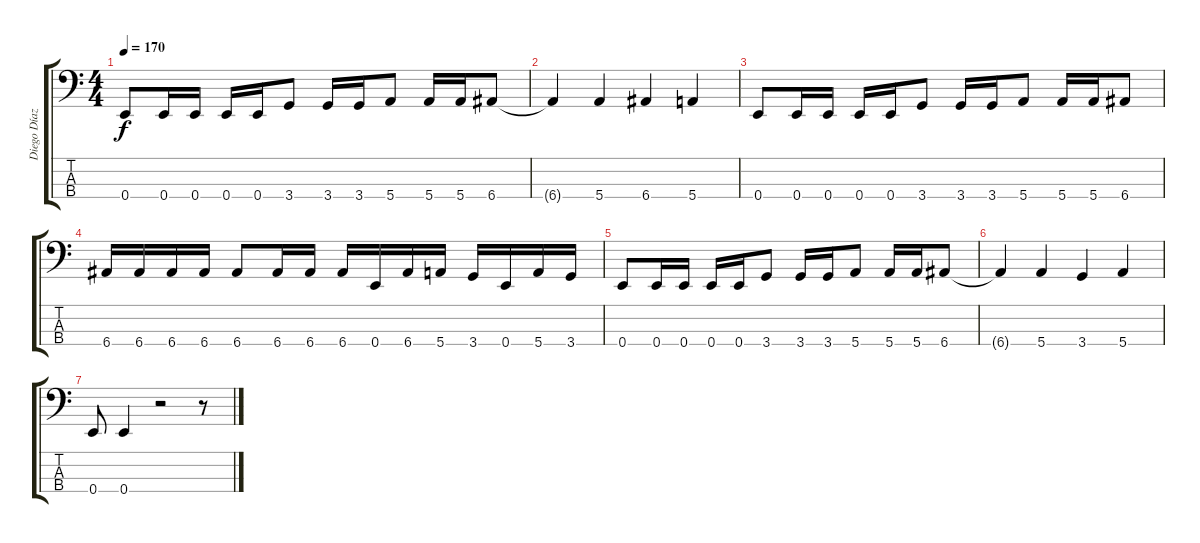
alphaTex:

\track ("Diego Díaz" "Diego Díaz") {instrument electricbassfinger}
\staff {score tabs}
\tuning (G2 D2 A1 E1) {hide}
\ts (4 4)
\tempo 170
\clef f4
\ks c
0.4.8{dy f} 0.4.16 0.4.16 0.4.16 0.4.16 3.4.8 3.4.16 3.4.16 5.4.8 5.4.16 5.4.16 6.4.8 |
6.4{t}.4 5.4.4 6.4.4 5.4.4 |
0.4.8 0.4.16 0.4.16 0.4.16 0.4.16 3.4.8 3.4.16 3.4.16 5.4.8 5.4.16 5.4.16 6.4.8 |
6.4.16 6.4.16 6.4.16 6.4.16 6.4.8 6.4.16 6.4.16 6.4.16 0.4.16 6.4.16 5.4.16 3.4.16 0.4.16 5.4.16 3.4.16 |
0.4.8 0.4.16 0.4.16 0.4.16 0.4.16 3.4.8 3.4.16 3.4.16 5.4.8 5.4.16 5.4.16 6.4.8 |
6.4{t}.4 5.4.4 3.4.4 5.4.4 |
0.4.8 0.4.4 r.2 r.8
